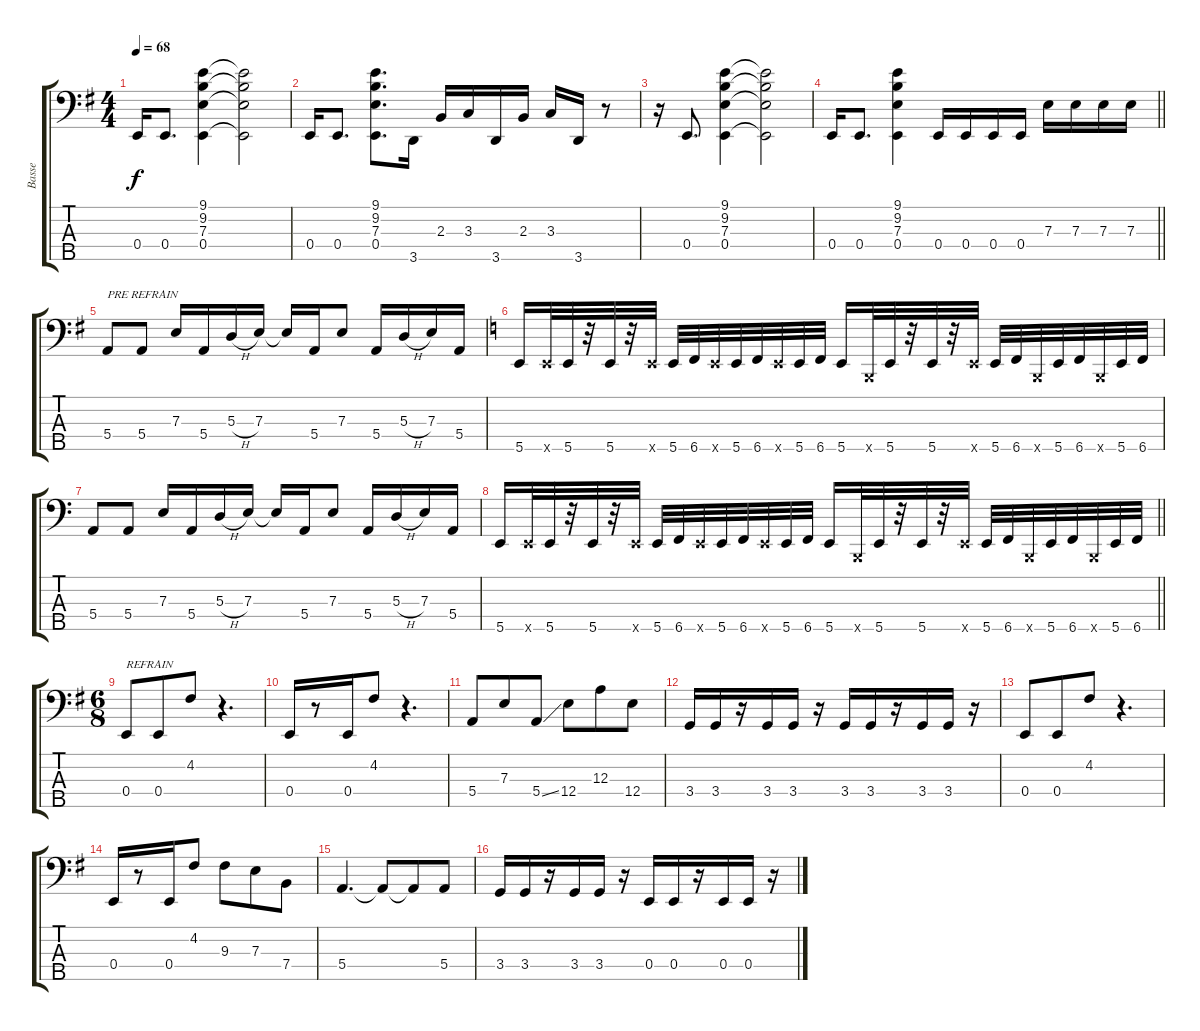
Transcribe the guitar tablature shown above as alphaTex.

\track ("Basse" "Basse") {instrument electricbassfinger}
\staff {score tabs}
\tuning (G2 D2 A1 E1 B0) {hide}
\ts (4 4)
\tempo 68
\clef f4
\ks g
0.4.16{dy f} 0.4.8{d} (9.1 9.2 7.3 0.4).4 (9.1{t} 9.2{t} 7.3{t} 0.4{t}).2 |
0.4.16 0.4.8{d} (9.1 9.2 7.3 0.4).8{d} 3.5.16 2.3.16 3.3.16 3.5.16 2.3.16 3.3.16 3.5.16 r.8 |
r.16 0.4.8{d} (9.1 9.2 7.3 0.4).4 (9.1{t} 9.2{t} 7.3{t} 0.4{t}).2 |
\barLineRight lightlight
0.4.16 0.4.8{d} (9.1 9.2 7.3 0.4).4 0.4.16 0.4.16 0.4.16 0.4.16 7.3.16 7.3.16 7.3.16 7.3.16 |
5.4.8{txt "PRE REFRAIN"} 5.4.8 7.3.16 5.4.16 5.3{h}.16 7.3.16 7.3{t}.16 5.4.16 7.3.8 5.4.16 5.3{h}.16 7.3.16 5.4.16 |
\ks c
5.5.16 5.5{x}.32 5.5.32 r.32 5.5.32 r.32 5.5{x}.32 5.5.32 6.5.32 5.5{x}.32 5.5.32 6.5.32 5.5{x}.32 5.5.32 6.5.32 5.5.16 0.5{x}.32 5.5.32 r.32 5.5.32 r.32 5.5{x}.32 5.5.32 6.5.32 0.5{x}.32 5.5.32 6.5.32 0.5{x}.32 5.5.32 6.5.32 |
5.4.8 5.4.8 7.3.16 5.4.16 5.3{h}.16 7.3.16 7.3{t}.16 5.4.16 7.3.8 5.4.16 5.3{h}.16 7.3.16 5.4.16 |
\barLineRight lightlight
5.5.16 5.5{x}.32 5.5.32 r.32 5.5.32 r.32 5.5{x}.32 5.5.32 6.5.32 5.5{x}.32 5.5.32 6.5.32 5.5{x}.32 5.5.32 6.5.32 5.5.16 0.5{x}.32 5.5.32 r.32 5.5.32 r.32 5.5{x}.32 5.5.32 6.5.32 0.5{x}.32 5.5.32 6.5.32 0.5{x}.32 5.5.32 6.5.32 |
\ts (6 8)
\ks g
0.4.8{txt "REFRAIN"} 0.4.8 4.2.8 r.4{d} |
0.4.16 r.8 0.4.16 4.2.8 r.4{d} |
5.4.8 7.3.8 5.4{ss}.8 12.4.8 12.3.8 12.4.8 |
3.4.16 3.4.16 r.16 3.4.16 3.4.16 r.16 3.4.16 3.4.16 r.16 3.4.16 3.4.16 r.16 |
0.4.8 0.4.8 4.2.8 r.4{d} |
0.4.16 r.8 0.4.16 4.2.8 9.3.8 7.3.8 7.4.8 |
5.4.4{d} 5.4{t}.8 5.4{t}.8 5.4.8 |
3.4.16 3.4.16 r.16 3.4.16 3.4.16 r.16 0.4.16 0.4.16 r.16 0.4.16 0.4.16 r.16
